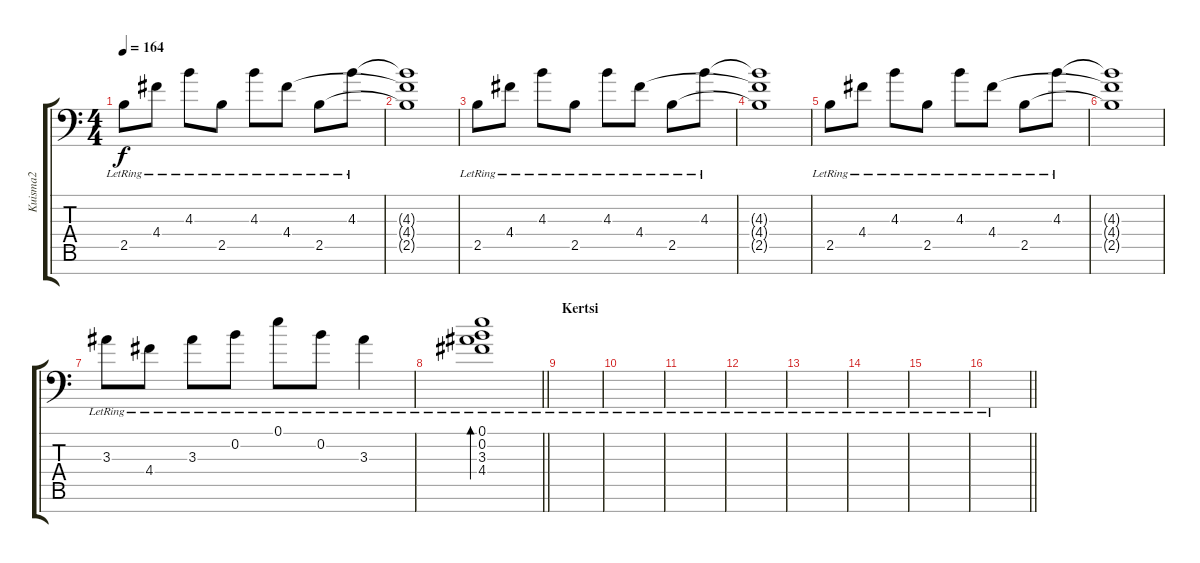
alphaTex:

\track ("Kuisma2" "Kuisma2") {instrument electricguitarclean}
\staff {score tabs}
\tuning (E4 B3 G3 D3 A2 D2 A1) {hide}
\ts (4 4)
\tempo 164
\clef f4
\ks c
2.5{lr}.8{dy f} 4.4{lr}.8 4.3{lr}.8 2.5{lr}.8 4.3{lr}.8 4.4{lr}.8 2.5{lr}.8 4.3{lr}.8 |
(4.3{t} 4.4{t} 2.5{t}).1 |
2.5{lr}.8 4.4{lr}.8 4.3{lr}.8 2.5{lr}.8 4.3{lr}.8 4.4{lr}.8 2.5{lr}.8 4.3{lr}.8 |
(4.3{t} 4.4{t} 2.5{t}).1 |
2.5{lr}.8 4.4{lr}.8 4.3{lr}.8 2.5{lr}.8 4.3{lr}.8 4.4{lr}.8 2.5{lr}.8 4.3{lr}.8 |
(4.3{t} 4.4{t} 2.5{t}).1 |
3.3{lr}.8 4.4{lr}.8 3.3{lr}.8 0.2{lr}.8 0.1{lr}.8 0.2{lr}.8 3.3{lr}.4 |
\barLineRight lightlight
(0.1{lr} 0.2{lr} 3.3{lr} 4.4{lr}).1{bd 480} |
\section ("" "Kertsi")
|
|
|
|
|
|
|
\barLineRight lightlight
